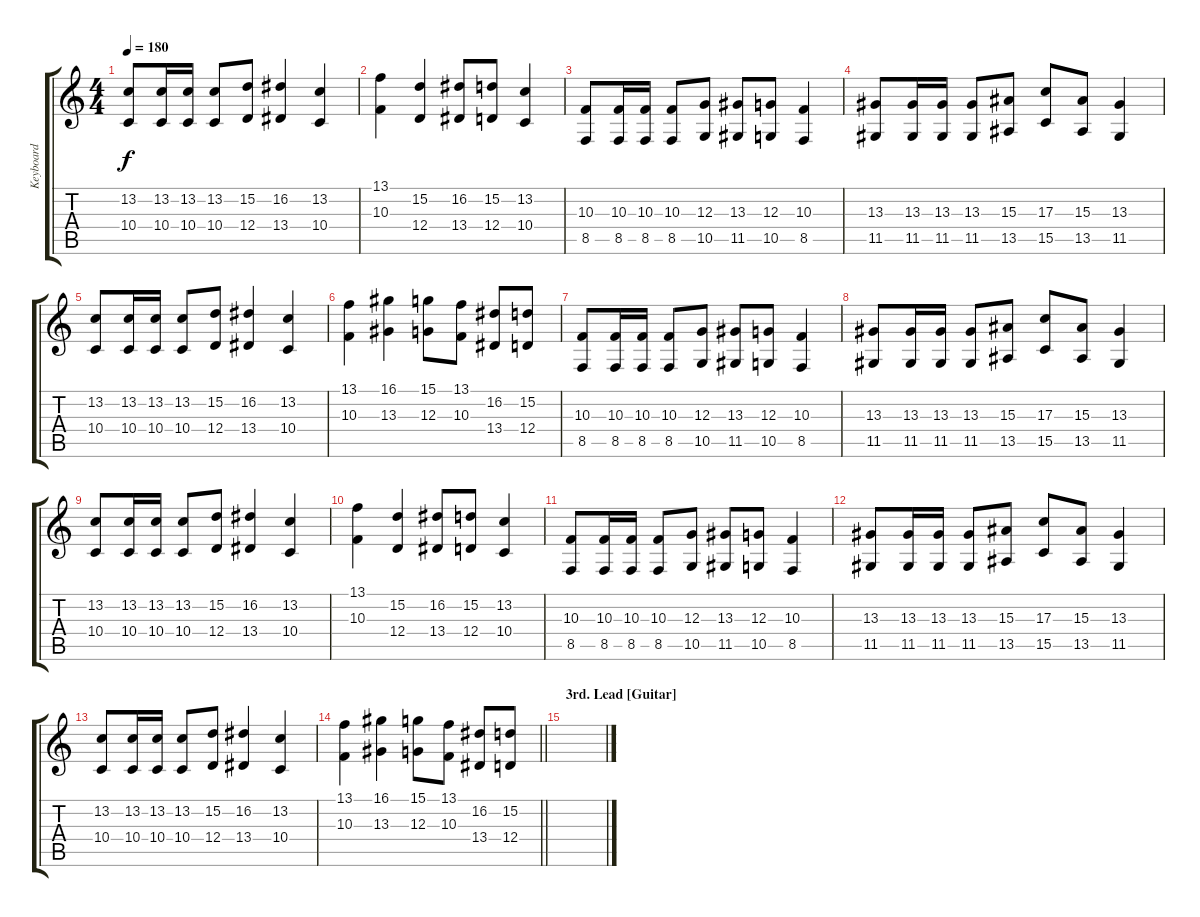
\track ("Keyboard" "Keyboard") {instrument brasssection}
\staff {score tabs}
\tuning (E4 B3 G3 D3 A2 E2) {hide}
\ts (4 4)
\tempo 180
\clef g2
\ks c
(13.2 10.4).8{dy f} (13.2 10.4).16 (13.2 10.4).16 (13.2 10.4).8 (15.2 12.4).8 (16.2 13.4).4 (13.2 10.4).4 |
(13.1 10.3).4 (15.2 12.4).4 (16.2 13.4).8 (15.2 12.4).8 (13.2 10.4).4 |
(10.3 8.5).8 (10.3 8.5).16 (10.3 8.5).16 (10.3 8.5).8 (12.3 10.5).8 (13.3 11.5).8 (12.3 10.5).8 (10.3 8.5).4 |
(13.3 11.5).8 (13.3 11.5).16 (13.3 11.5).16 (13.3 11.5).8 (15.3 13.5).8 (17.3 15.5).8 (15.3 13.5).8 (13.3 11.5).4 |
(13.2 10.4).8 (13.2 10.4).16 (13.2 10.4).16 (13.2 10.4).8 (15.2 12.4).8 (16.2 13.4).4 (13.2 10.4).4 |
(13.1 10.3).4 (16.1 13.3).4 (15.1 12.3).8 (13.1 10.3).8 (16.2 13.4).8 (15.2 12.4).8 |
(10.3 8.5).8 (10.3 8.5).16 (10.3 8.5).16 (10.3 8.5).8 (12.3 10.5).8 (13.3 11.5).8 (12.3 10.5).8 (10.3 8.5).4 |
(13.3 11.5).8 (13.3 11.5).16 (13.3 11.5).16 (13.3 11.5).8 (15.3 13.5).8 (17.3 15.5).8 (15.3 13.5).8 (13.3 11.5).4 |
(13.2 10.4).8 (13.2 10.4).16 (13.2 10.4).16 (13.2 10.4).8 (15.2 12.4).8 (16.2 13.4).4 (13.2 10.4).4 |
(13.1 10.3).4 (15.2 12.4).4 (16.2 13.4).8 (15.2 12.4).8 (13.2 10.4).4 |
(10.3 8.5).8 (10.3 8.5).16 (10.3 8.5).16 (10.3 8.5).8 (12.3 10.5).8 (13.3 11.5).8 (12.3 10.5).8 (10.3 8.5).4 |
(13.3 11.5).8 (13.3 11.5).16 (13.3 11.5).16 (13.3 11.5).8 (15.3 13.5).8 (17.3 15.5).8 (15.3 13.5).8 (13.3 11.5).4 |
(13.2 10.4).8 (13.2 10.4).16 (13.2 10.4).16 (13.2 10.4).8 (15.2 12.4).8 (16.2 13.4).4 (13.2 10.4).4 |
\barLineRight lightlight
(13.1 10.3).4 (16.1 13.3).4 (15.1 12.3).8 (13.1 10.3).8 (16.2 13.4).8 (15.2 12.4).8 |
\section ("" "3rd. Lead [Guitar]")
